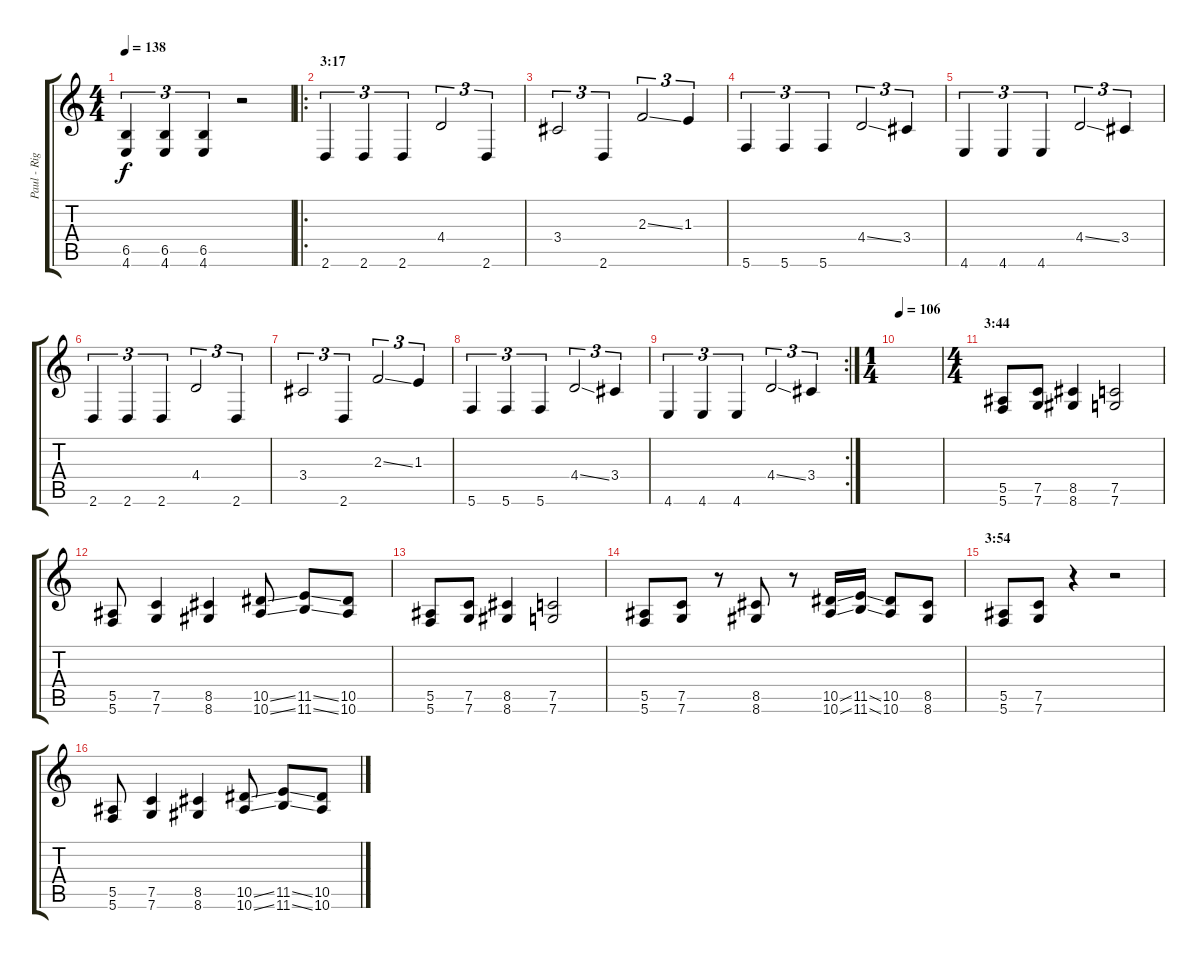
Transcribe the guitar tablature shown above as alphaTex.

\track ("Paul - Right" "Paul - Rig") {instrument distortionguitar}
\staff {score tabs}
\tuning (C4 G3 Eb3 Bb2 F2 C2) {hide}
\ts (4 4)
\tempo 138
\clef g2
\ks c
(6.5 4.6).4{tu (3 2) dy f} (6.5 4.6).4{tu (3 2)} (6.5 4.6).4{tu (3 2)} r.2 |
\ro
\section ("" "3:17")
2.6.4{tu (3 2)} 2.6.4{tu (3 2)} 2.6.4{tu (3 2)} 4.4.2{tu (3 2)} 2.6.4{tu (3 2)} |
3.4.2{tu (3 2)} 2.6.4{tu (3 2)} 2.3{ss}.2{tu (3 2)} 1.3.4{tu (3 2)} |
5.6.4{tu (3 2)} 5.6.4{tu (3 2)} 5.6.4{tu (3 2)} 4.4{ss}.2{tu (3 2)} 3.4.4{tu (3 2)} |
4.6.4{tu (3 2)} 4.6.4{tu (3 2)} 4.6.4{tu (3 2)} 4.4{ss}.2{tu (3 2)} 3.4.4{tu (3 2)} |
2.6.4{tu (3 2)} 2.6.4{tu (3 2)} 2.6.4{tu (3 2)} 4.4.2{tu (3 2)} 2.6.4{tu (3 2)} |
3.4.2{tu (3 2)} 2.6.4{tu (3 2)} 2.3{ss}.2{tu (3 2)} 1.3.4{tu (3 2)} |
5.6.4{tu (3 2)} 5.6.4{tu (3 2)} 5.6.4{tu (3 2)} 4.4{ss}.2{tu (3 2)} 3.4.4{tu (3 2)} |
\rc 2
4.6.4{tu (3 2)} 4.6.4{tu (3 2)} 4.6.4{tu (3 2)} 4.4{ss}.2{tu (3 2)} 3.4.4{tu (3 2)} |
\ts (1 4)
\tempo 106
|
\ts (4 4)
\section ("" "3:44")
(5.5 5.6).8{instrument distortionguitar} (7.5 7.6).8 (8.5 8.6).4 (7.5 7.6).2 |
(5.5 5.6).8 (7.5 7.6).4 (8.5 8.6).4 (10.5{ss} 10.6{ss}).8 (11.5{ss} 11.6{ss}).8 (10.5 10.6).8 |
(5.5 5.6).8 (7.5 7.6).8 (8.5 8.6).4 (7.5 7.6).2 |
(5.5 5.6).8 (7.5 7.6).8 r.8 (8.5 8.6).8 r.8 (10.5{ss} 10.6{ss}).16 (11.5{ss} 11.6{ss}).16 (10.5 10.6).8 (8.5 8.6).8 |
\section ("" "3:54")
(5.5 5.6).8 (7.5 7.6).8 r.4 r.2 |
(5.5 5.6).8 (7.5 7.6).4 (8.5 8.6).4 (10.5{ss} 10.6{ss}).8 (11.5{ss} 11.6{ss}).8 (10.5 10.6).8
